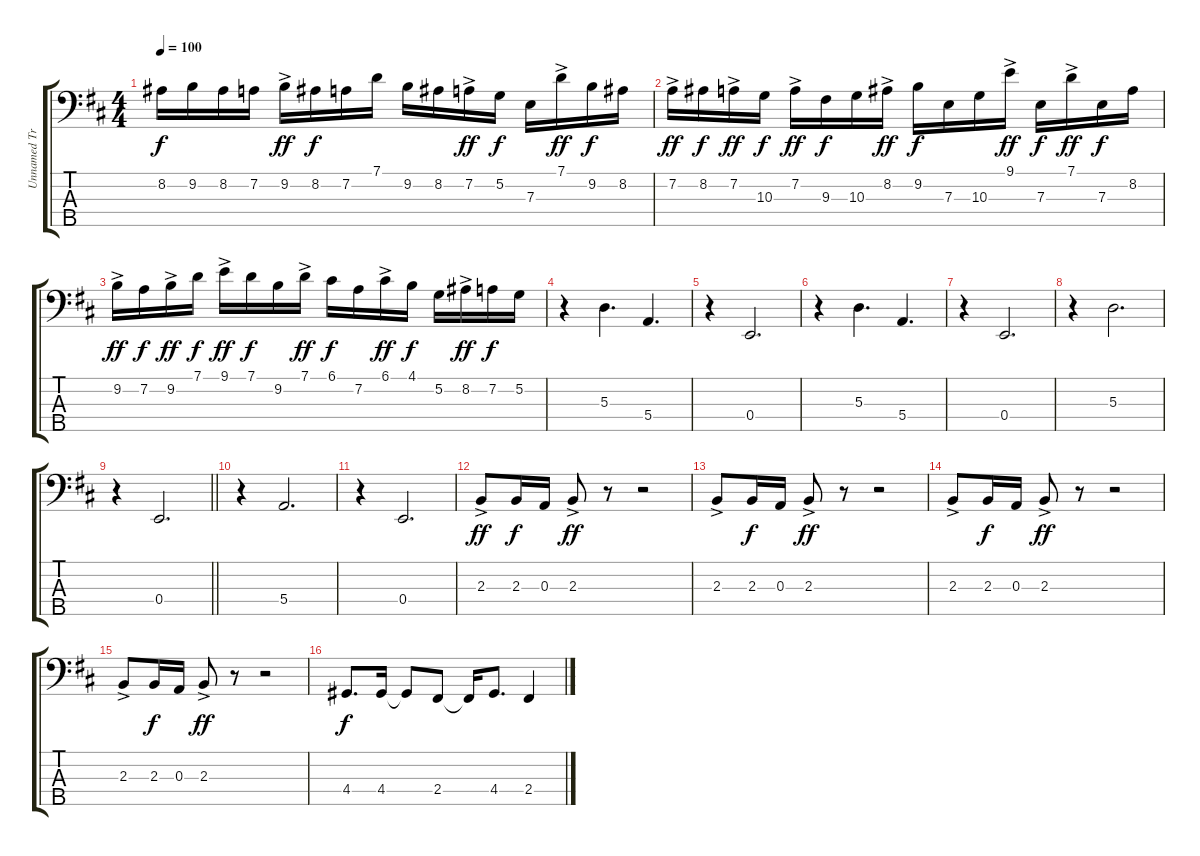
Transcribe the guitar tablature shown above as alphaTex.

\track ("Unnamed Track" "Unnamed Tr") {instrument electricbassfinger}
\staff {score tabs}
\tuning (G2 D2 A1 E1 B0) {hide}
\ts (4 4)
\tempo 100
\clef f4
\ks d
8.2.16{dy f} 9.2.16 8.2.16 7.2.16 9.2{ac}.16{dy ff} 8.2.16{dy f} 7.2.16 7.1.16 9.2.16 8.2.16 7.2{ac}.16{dy ff} 5.2.16{dy f} 7.3.16 7.1{ac}.16{dy ff} 9.2.16{dy f} 8.2.16 |
7.2{ac}.16{dy ff} 8.2.16{dy f} 7.2{ac}.16{dy ff} 10.3.16{dy f} 7.2{ac}.16{dy ff} 9.3.16{dy f} 10.3.16 8.2{ac}.16{dy ff} 9.2.16{dy f} 7.3.16 10.3.16 9.1{ac}.16{dy ff} 7.3.16{dy f} 7.1{ac}.16{dy ff} 7.3.16{dy f} 8.2.16 |
9.2{ac}.16{dy ff} 7.2.16{dy f} 9.2{ac}.16{dy ff} 7.1.16{dy f} 9.1{ac}.16{dy ff} 7.1.16{dy f} 9.2.16 7.1{ac}.16{dy ff} 6.1.16{dy f} 7.2.16 6.1{ac}.16{dy ff} 4.1.16{dy f} 5.2.16 8.2{ac}.16{dy ff} 7.2.16{dy f} 5.2.16 |
r.4 5.3.4{d} 5.4.4{d} |
r.4 0.4.2{d} |
r.4 5.3.4{d} 5.4.4{d} |
r.4 0.4.2{d} |
r.4 5.3.2{d} |
\barLineRight lightlight
r.4 0.4.2{d} |
r.4 5.4.2{d} |
r.4 0.4.2{d} |
2.3{ac}.8{dy ff} 2.3.16{dy f} 0.3.16 2.3{ac}.8{dy ff} r.8 r.2 |
2.3{ac}.8 2.3.16{dy f} 0.3.16 2.3{ac}.8{dy ff} r.8 r.2 |
2.3{ac}.8 2.3.16{dy f} 0.3.16 2.3{ac}.8{dy ff} r.8 r.2 |
2.3{ac}.8 2.3.16{dy f} 0.3.16 2.3{ac}.8{dy ff} r.8 r.2 |
4.4.8{d dy f} 4.4.16 4.4{t}.8 2.4.8 2.4{t}.16 4.4.8{d} 2.4.4
